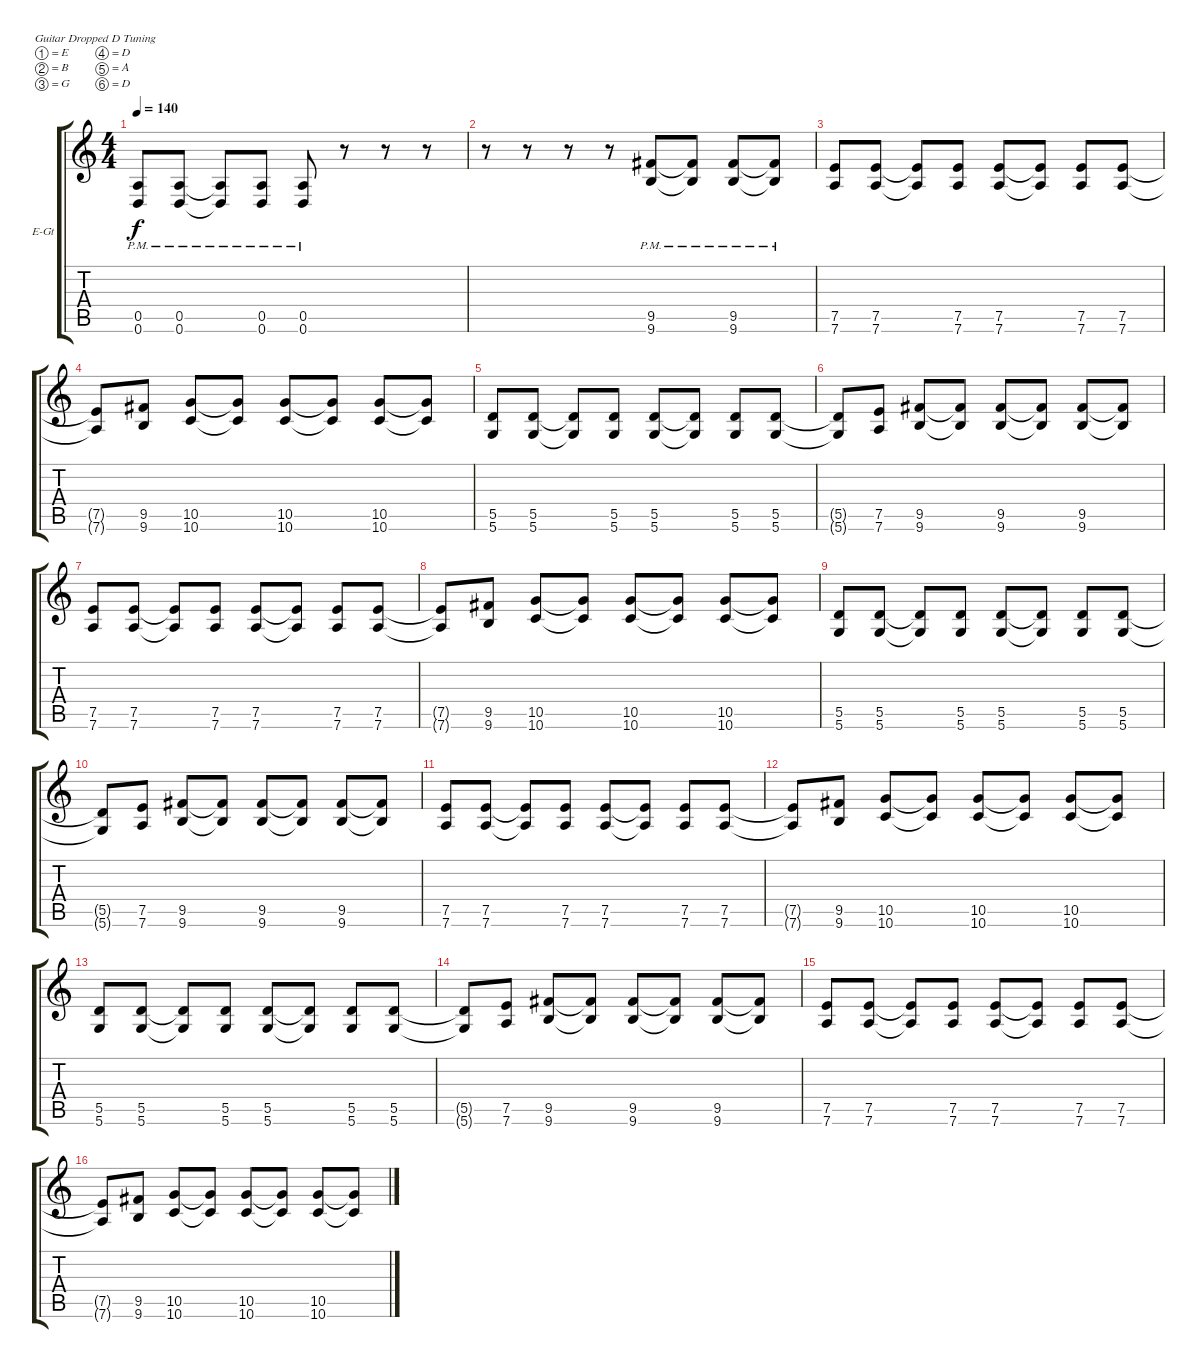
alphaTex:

\defaultSystemsLayout 4
\bracketExtendMode groupsimilarinstruments
\firstSystemTrackNameOrientation horizontal
\otherSystemsTrackNameOrientation horizontal
\track ("Electric Guitar" "E-Gt") {instrument distortionguitar}
\staff {score tabs}
\tuning (E4 B3 G3 D3 A2 D2)
\ts (4 4)
\tempo 140
\clef g2
\ks c
(0.6{pm} 0.5{pm}).8{dy f} (0.6{pm} 0.5{pm}).8 (0.6{pm t} 0.5{pm t}).8 (0.6{pm} 0.5{pm}).8 (0.6{pm} 0.5{pm}).8 r.8 r.8 r.8 |
r.8 r.8 r.8 r.8 (9.6{pm} 9.5{pm}).8 (9.5{pm t} 9.6{pm t}).8 (9.6{pm} 9.5{pm}).8 (9.6{pm t} 9.5{pm t}).8 |
(7.6 7.5).8 (7.6 7.5).8 (7.6{t} 7.5{t}).8 (7.6 7.5).8 (7.6 7.5).8 (7.6{t} 7.5{t}).8 (7.6 7.5).8 (7.5 7.6).8 |
(7.6{t} 7.5{t}).8 (9.6 9.5).8 (10.6 10.5).8 (10.6{t} 10.5{t}).8 (10.6 10.5).8 (10.6{t} 10.5{t}).8 (10.6 10.5).8 (10.6{t} 10.5{t}).8 |
(5.6 5.5).8 (5.6 5.5).8 (5.6{t} 5.5{t}).8 (5.6 5.5).8 (5.6 5.5).8 (5.6{t} 5.5{t}).8 (5.6 5.5).8 (5.6 5.5).8 |
(5.5{t} 5.6{t}).8 (7.6 7.5).8 (9.6 9.5).8 (9.5{t} 9.6{t}).8 (9.6 9.5).8 (9.6{t} 9.5{t}).8 (9.6 9.5).8 (9.6{t} 9.5{t}).8 |
(7.6 7.5).8 (7.6 7.5).8 (7.6{t} 7.5{t}).8 (7.6 7.5).8 (7.6 7.5).8 (7.6{t} 7.5{t}).8 (7.6 7.5).8 (7.5 7.6).8 |
(7.6{t} 7.5{t}).8 (9.6 9.5).8 (10.6 10.5).8 (10.6{t} 10.5{t}).8 (10.6 10.5).8 (10.6{t} 10.5{t}).8 (10.6 10.5).8 (10.6{t} 10.5{t}).8 |
(5.6 5.5).8 (5.6 5.5).8 (5.6{t} 5.5{t}).8 (5.6 5.5).8 (5.6 5.5).8 (5.6{t} 5.5{t}).8 (5.6 5.5).8 (5.6 5.5).8 |
(5.5{t} 5.6{t}).8 (7.6 7.5).8 (9.6 9.5).8 (9.5{t} 9.6{t}).8 (9.6 9.5).8 (9.6{t} 9.5{t}).8 (9.6 9.5).8 (9.6{t} 9.5{t}).8 |
(7.6 7.5).8 (7.6 7.5).8 (7.6{t} 7.5{t}).8 (7.6 7.5).8 (7.6 7.5).8 (7.6{t} 7.5{t}).8 (7.6 7.5).8 (7.5 7.6).8 |
(7.6{t} 7.5{t}).8 (9.6 9.5).8 (10.6 10.5).8 (10.6{t} 10.5{t}).8 (10.6 10.5).8 (10.6{t} 10.5{t}).8 (10.6 10.5).8 (10.6{t} 10.5{t}).8 |
(5.6 5.5).8 (5.6 5.5).8 (5.6{t} 5.5{t}).8 (5.6 5.5).8 (5.6 5.5).8 (5.6{t} 5.5{t}).8 (5.6 5.5).8 (5.6 5.5).8 |
(5.5{t} 5.6{t}).8 (7.6 7.5).8 (9.6 9.5).8 (9.5{t} 9.6{t}).8 (9.6 9.5).8 (9.6{t} 9.5{t}).8 (9.6 9.5).8 (9.6{t} 9.5{t}).8 |
(7.6 7.5).8 (7.6 7.5).8 (7.6{t} 7.5{t}).8 (7.6 7.5).8 (7.6 7.5).8 (7.6{t} 7.5{t}).8 (7.6 7.5).8 (7.5 7.6).8 |
(7.6{t} 7.5{t}).8 (9.6 9.5).8 (10.6 10.5).8 (10.6{t} 10.5{t}).8 (10.6 10.5).8 (10.6{t} 10.5{t}).8 (10.6 10.5).8 (10.6{t} 10.5{t}).8
